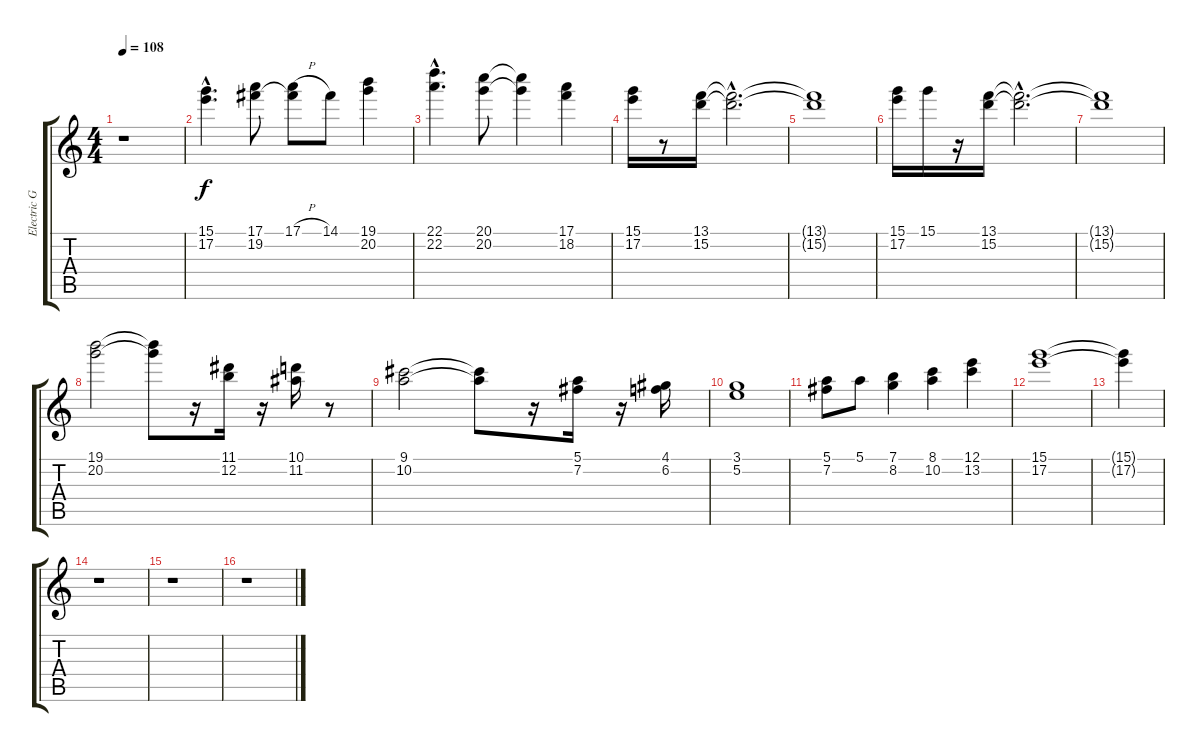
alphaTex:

\track ("Electric Guitar" "Electric G") {instrument overdrivenguitar}
\staff {score tabs}
\tuning (E4 B3 G3 D3 A2 E2) {hide}
\ts (4 4)
\tempo 108
\clef g2
\ks c
r.1{dy f} |
(15.1{hac} 17.2{hac}).4{d} (17.1 19.2).8 (17.1{h} 19.2{t}).8 14.1.8 (19.1 20.2).4 |
(22.1{hac} 22.2{hac}).4{d} (20.1 20.2).8 (20.1{t} 20.2{t}).4 (17.1 18.2).4 |
(15.1 17.2).16 r.8 (13.1 15.2).16 (13.1{hac t} 15.2{hac t}).2{d} |
(13.1{t} 15.2{t}).1 |
(15.1 17.2).16 15.1.16 r.16 (13.1 15.2).16 (13.1{hac t} 15.2{hac t}).2{d} |
(13.1{t} 15.2{t}).1 |
(19.1 20.2).2 (19.1{t} 20.2{t}).8 r.16 (11.1 12.2).16 r.16 (10.1 11.2).16 r.8 |
(9.1 10.2).2 (9.1{t} 10.2{t}).8 r.16 (5.1 7.2).16 r.16 (4.1 6.2).16 |
(3.1 5.2).1 |
(5.1 7.2).8 5.1.8 (7.1 8.2).4 (8.1 10.2).4 (12.1 13.2).4 |
(15.1 17.2).1 |
(15.1{t} 17.2{t}).4 |
r.1 |
r.1 |
r.1
